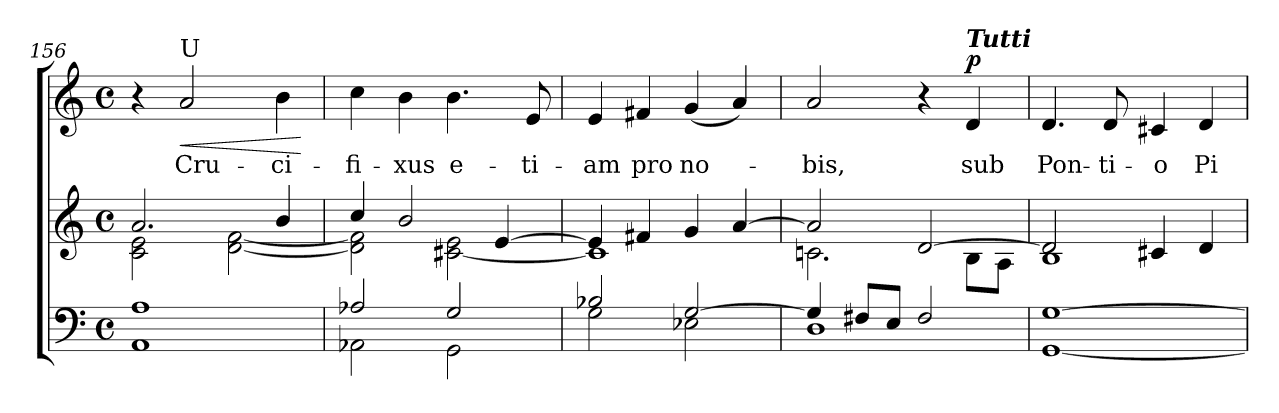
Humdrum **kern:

**kern	**kern	**kern	**text	**dynam
*part2	*part2	*part1	*part1	*part1
*staff3	*staff2	*staff1	*staff1	*staff1
*clefF4	*clefG2	*clefG2	*	*
*k[]	*k[]	*k[]	*	*
*C:	*C:	*C:	*	*
*M4/4	*M4/4	*M4/4	*	*
*met(c)	*met(c)	*met(c)	*	*
=156	=156	=156	=156	=156
*^	*^	*	*	*
1A	1AA	2.a/	2c\ 2e\	4r	.	.
!	!	!	!	!LO:TX:a:t=U	!	!
!	!	!	!	!	!LO:LY:b	!LO:HP:b
.	.	.	.	2a/	Cru-	<
.	.	.	[<2d\ [<2f\	.	.	.
!	!	!	!	!	!LO:LY:b	!
.	.	4b/	.	4b\	-ci-	.
*v	*v	*	*	*	*	*
*	*v	*v	*	*	*
.	.	.	.	[
=157	=157	=157	=157	=157
*^	*^	*	*	*
!	!	!	!	!	!LO:LY:b	!
2A-X/	2AA-X\	4cc/	2d\] 2f\]	4cc\	-fi-	.
!	!	!	!	!	!LO:LY:b	!
.	.	2b/	.	4b\	-xus	.
!	!	!	!	!	!LO:LY:b	!
2G/	2GG\	.	[<2c#X\ 2e\	4.b\	e-	.
.	.	[>4e/	.	.	.	.
!	!	!	!	!	!LO:LY:b	!
.	.	.	.	8e/	-ti-	.
=158	=158	=158	=158	=158	=158	=158
!	!	!	!	!	!LO:LY:b	!
2B-X/	2G\	4e/]	1c#]	4e/	-am	.
!	!	!	!	!	!LO:LY:b	!
.	.	4f#X/	.	4f#X/	pro	.
!	!	!	!	!	!LO:LY:b	!
[>2G/	2E-X\	4g/	.	(<4g/	no-	.
.	.	[>4a/	.	4a/)	.	.
!!LO:PB:g=z
=159	=159	=159	=159	=159	=159	=159
!	!	!	!	!	!LO:LY:b	!
4G/]	1D	2a/]	2.cn\	2a/	-bis,	.
8F#X/L	.	.	.	.	.	.
8E/J	.	.	.	.	.	.
2F#/	.	[>2d/	.	4r	.	.
!	!	!	!	!LO:TX:a:Bi:t=Tutti	!	!
!	!	!	!	!	!LO:LY:b	!LO:DY:a
.	.	.	8B\L	4d/	sub	p
.	.	.	8A\J	.	.	.
=160	=160	=160	=160	=160	=160	=160
!	!	!	!	!	!LO:LY:b	!
[>1G	[<1GG	2d/]	1B	4.d/	Pon-	.
!	!	!	!	!	!LO:LY:b	!
.	.	.	.	8d/	-ti-	.
!	!	!	!	!	!LO:LY:b	!
.	.	4c#X/	.	4c#X/	-o	.
!	!	!	!	!	!LO:LY:b	!
.	.	4d/	.	4d/	Pi-	.
*v	*v	*	*	*	*	*
*	*v	*v	*	*	*
=	=	=	=	=
*-	*-	*-	*-	*-
